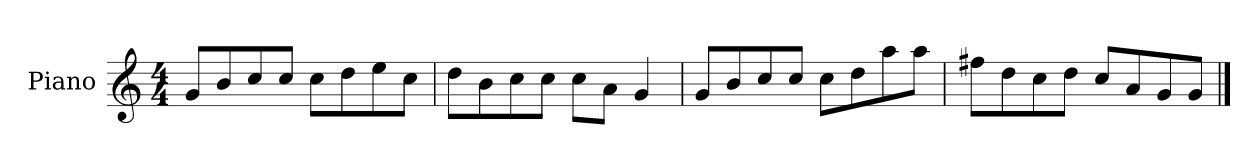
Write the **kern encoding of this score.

**kern
*part1
*staff1
*I"Piano
*I'P-no
*clefG2
*k[]
*M4/4
*MM90
=1
8g/L
8b/
8cc/
8cc/J
8cc\L
8dd\
8ee\
8cc\J
=2
8dd\L
8b\
8cc\
8cc\J
8cc\L
8a\J
4g/
=3
8g/L
8b/
8cc/
8cc/J
8cc\L
8dd\
8aa\
8aa\J
=4
8ff#X\L
8dd\
8cc\
8dd\J
8cc/L
8a/
8g/
8g/J
==
*-
